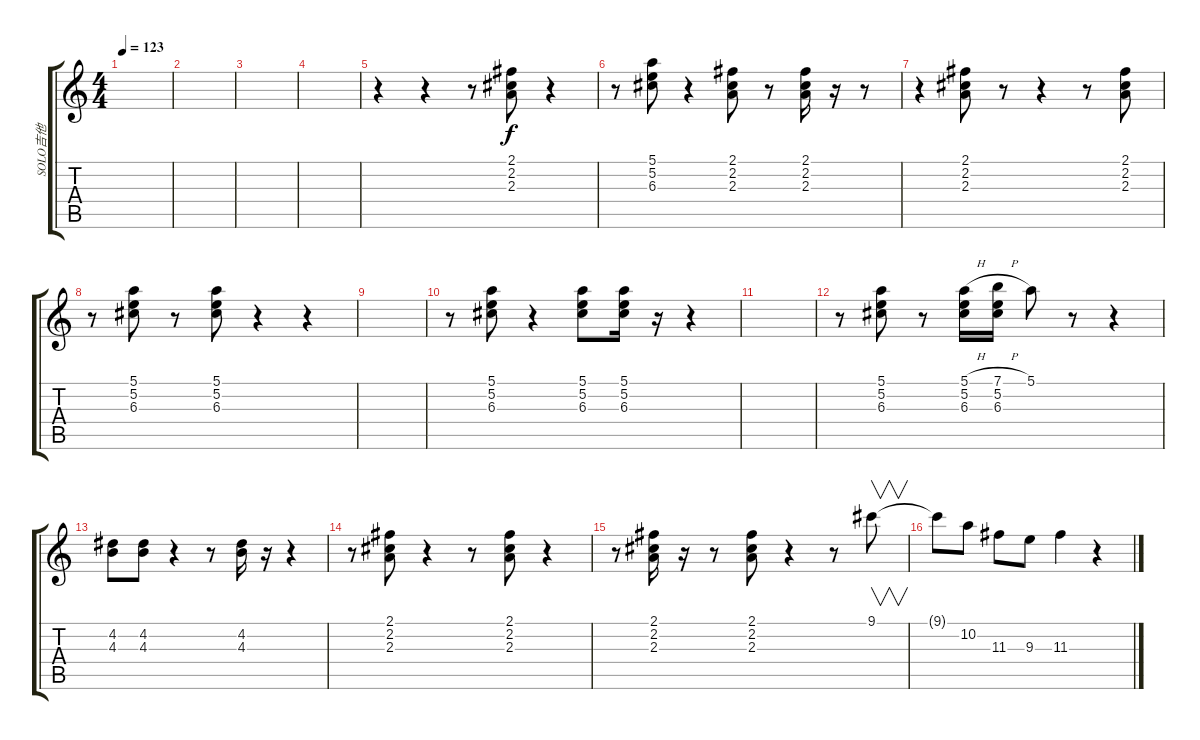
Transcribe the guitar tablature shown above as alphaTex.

\track ("SOLO吉他" "SOLO吉他") {instrument acousticguitarsteel}
\staff {score tabs}
\tuning (E4 B3 G3 D3 A2 E2) {hide}
\ts (4 4)
\tempo 123
\clef g2
\ks c
|
|
|
|
r.4 r.4 r.8 (2.1 2.2 2.3).8 r.4 |
r.8 (5.1 5.2 6.3).8 r.4 (2.1 2.2 2.3).8 r.8 (2.1 2.2 2.3).16 r.16 r.8 |
r.4 (2.1 2.2 2.3).8 r.8 r.4 r.8 (2.1 2.2 2.3).8 |
r.8 (5.1 5.2 6.3).8 r.8 (5.1 5.2 6.3).8 r.4 r.4 |
|
r.8 (5.1 5.2 6.3).8 r.4 (5.1 5.2 6.3).8 (5.1 5.2 6.3).16 r.16 r.4 |
|
r.8 (5.1 5.2 6.3).8 r.8 (5.1{h} 5.2 6.3).16 (7.1{h} 5.2 6.3).16 5.1.8 r.8 r.4 |
(4.2 4.3).8 (4.2 4.3).8 r.4 r.8 (4.2 4.3).16 r.16 r.4 |
r.8 (2.1 2.2 2.3).8 r.4 r.8 (2.1 2.2 2.3).8 r.4 |
r.8 (2.1 2.2 2.3).16 r.16 r.8 (2.1 2.2 2.3).8 r.4 r.8 9.1.8{v} |
9.1{t}.8 10.2.8 11.3.8 9.3.8 11.3.4 r.4
